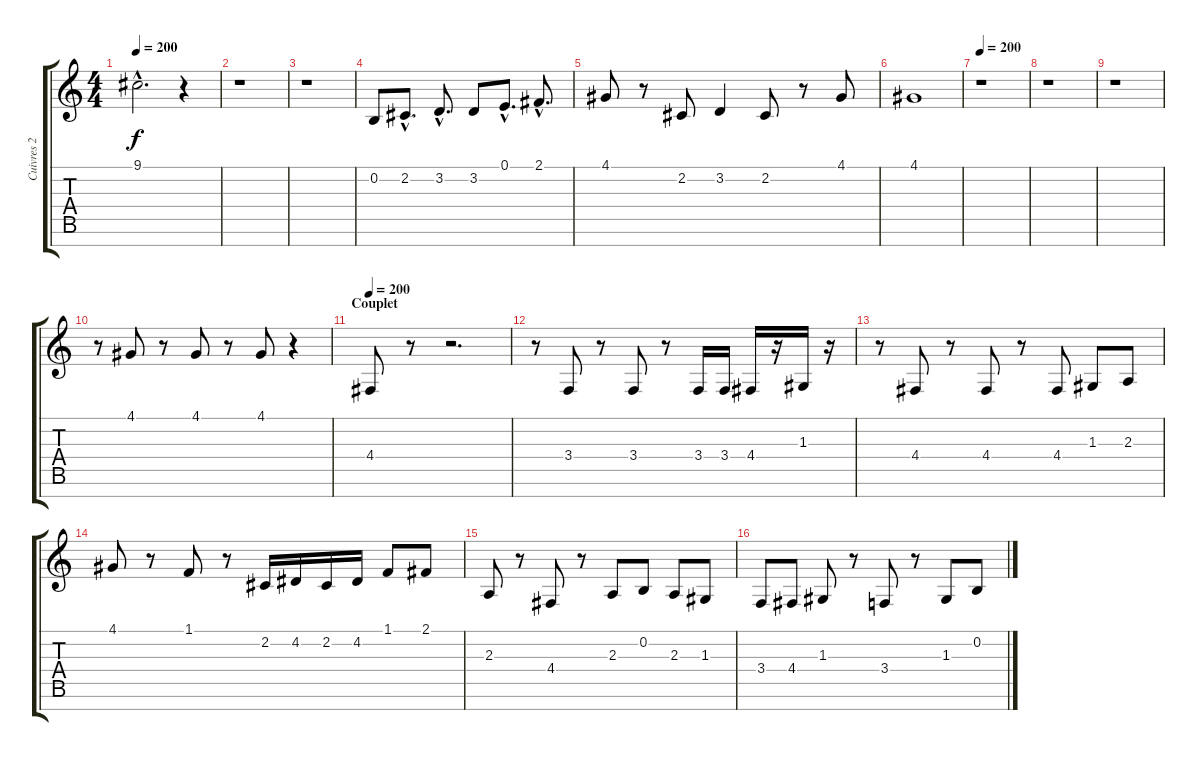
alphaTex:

\track ("Cuivres 2" "Cuivres 2") {instrument trombone}
\staff {score tabs}
\tuning (E4 B3 G3 D3 A2 E2 B1) {hide}
\ts (4 4)
\tempo 200
\clef g2
\ks c
9.1{hac t}.2{d dy f} r.4 |
r.1 |
r.1 |
0.2.8 2.2{hac}.8{d} 3.2{hac}.8{d} 3.2.8 0.1{hac}.8{d} 2.1{hac}.8{d} |
4.1.8 r.8 2.2.8 3.2.4 2.2.8 r.8 4.1.8 |
4.1.1 |
\tempo 200
r.1 |
r.1 |
r.1 |
r.8 4.1.8 r.8 4.1.8 r.8 4.1.8 r.4 |
\section ("" "Couplet")
\tempo 200
4.4.8 r.8 r.2{d} |
r.8 3.4.8 r.8 3.4.8 r.8 3.4.16 3.4.16 4.4.16 r.16 1.3.16 r.16 |
r.8 4.4.8 r.8 4.4.8 r.8 4.4.8 1.3.8 2.3.8 |
4.1.8 r.8 1.1.8 r.8 2.2.16 4.2.16 2.2.16 4.2.16 1.1.8 2.1.8 |
2.3.8 r.8 4.4.8 r.8 2.3.8 0.2.8 2.3.8 1.3.8 |
3.4.8 4.4.8 1.3.8 r.8 3.4.8 r.8 1.3.8 0.2.8
